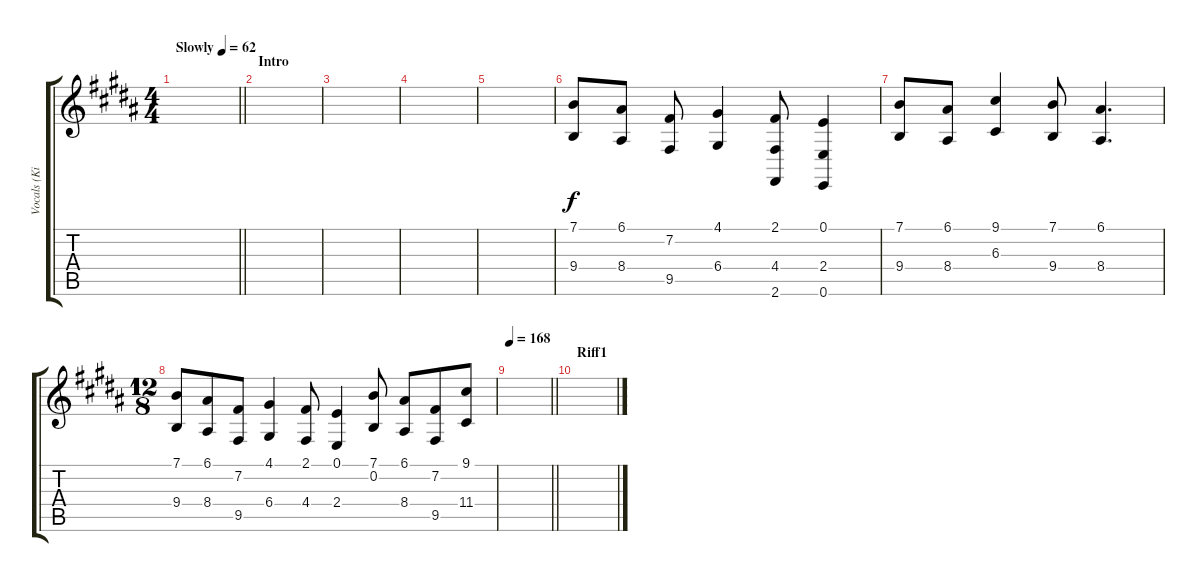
\track ("Vocals (Kipelov)" "Vocals (Ki") {instrument vibraphone}
\staff {score tabs}
\tuning (E4 B3 G3 D3 A2 E2) {hide}
\ts (4 4)
\tempo (62 "Slowly")
\clef g2
\barLineRight lightlight
\ks b
|
\section ("" "Intro")
|
|
|
|
(7.1 9.4).8{instrument tubularbells} (6.1 8.4).8 (7.2 9.5).8 (4.1 6.4).4 (2.1 4.4 2.6).8 (0.1 2.4 0.6).4 |
(7.1 9.4).8 (6.1 8.4).8 (9.1 6.3).4 (7.1 9.4).8 (6.1 8.4).4{d} |
\ts (12 8)
(7.1 9.4).8 (6.1 8.4).8 (7.2 9.5).8 (4.1 6.4).4 (2.1 4.4).8 (0.1 2.4).4 (7.1 0.2).8 (6.1 8.4).8 (7.2 9.5).8 (9.1 11.4).8 |
\tempo 168
\barLineRight lightlight
|
\section ("" "Riff1")
